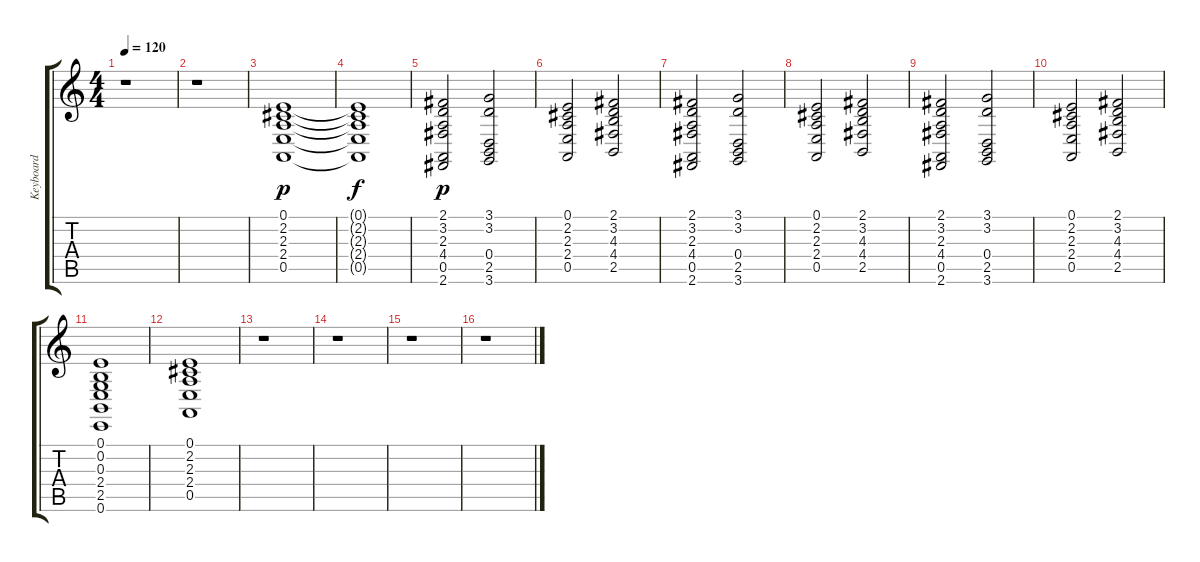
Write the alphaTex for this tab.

\track ("Keyboard" "Keyboard") {instrument synthstrings2}
\staff {score tabs}
\tuning (E4 B3 G3 D3 A2 E2) {hide}
\ts (4 4)
\tempo 120
\clef g2
\ks c
r.1{dy p} |
r.1 |
(0.1 2.2 2.3 2.4 0.5).1 |
(0.1{t} 2.2{t} 2.3{t} 2.4{t} 0.5{t}).1{dy f} |
(2.1 3.2 2.3 4.4 0.5 2.6).2{dy p} (3.1 3.2 0.4 2.5 3.6).2 |
(0.1 2.2 2.3 2.4 0.5).2 (2.1 3.2 4.3 4.4 2.5).2 |
(2.1 3.2 2.3 4.4 0.5 2.6).2 (3.1 3.2 0.4 2.5 3.6).2 |
(0.1 2.2 2.3 2.4 0.5).2 (2.1 3.2 4.3 4.4 2.5).2 |
(2.1 3.2 2.3 4.4 0.5 2.6).2 (3.1 3.2 0.4 2.5 3.6).2 |
(0.1 2.2 2.3 2.4 0.5).2 (2.1 3.2 4.3 4.4 2.5).2 |
(0.1 0.2 0.3 2.4 2.5 0.6).1 |
(0.1 2.2 2.3 2.4 0.5).1 |
r.1 |
r.1 |
r.1 |
r.1
